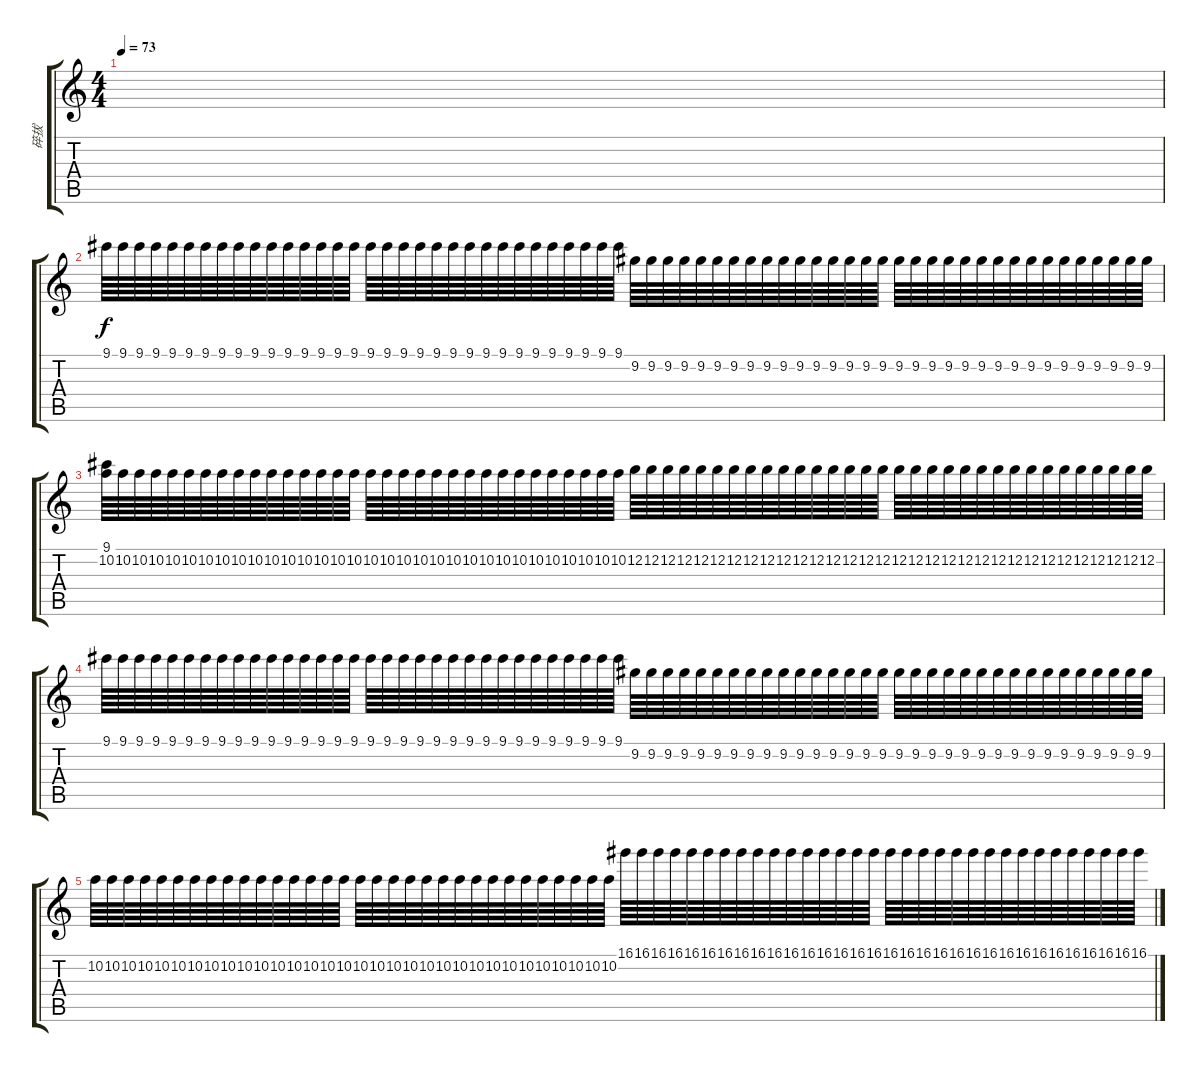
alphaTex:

\track ("碎拔" "碎拔") {instrument acousticguitarsteel}
\staff {score tabs}
\tuning (E4 B3 G3 D3 A2 E2) {hide}
\ts (4 4)
\tempo 73
\clef g2
\ks c
|
9.1.64 9.1.64 9.1.64 9.1.64 9.1.64 9.1.64 9.1.64 9.1.64 9.1.64 9.1.64 9.1.64 9.1.64 9.1.64 9.1.64 9.1.64 9.1.64 9.1.64 9.1.64 9.1.64 9.1.64 9.1.64 9.1.64 9.1.64 9.1.64 9.1.64 9.1.64 9.1.64 9.1.64 9.1.64 9.1.64 9.1.64 9.1.64 9.2.64 9.2.64 9.2.64 9.2.64 9.2.64 9.2.64 9.2.64 9.2.64 9.2.64 9.2.64 9.2.64 9.2.64 9.2.64 9.2.64 9.2.64 9.2.64 9.2.64 9.2.64 9.2.64 9.2.64 9.2.64 9.2.64 9.2.64 9.2.64 9.2.64 9.2.64 9.2.64 9.2.64 9.2.64 9.2.64 9.2.64 9.2.64 |
(9.1 10.2).64 10.2.64 10.2.64 10.2.64 10.2.64 10.2.64 10.2.64 10.2.64 10.2.64 10.2.64 10.2.64 10.2.64 10.2.64 10.2.64 10.2.64 10.2.64 10.2.64 10.2.64 10.2.64 10.2.64 10.2.64 10.2.64 10.2.64 10.2.64 10.2.64 10.2.64 10.2.64 10.2.64 10.2.64 10.2.64 10.2.64 10.2.64 12.2.64 12.2.64 12.2.64 12.2.64 12.2.64 12.2.64 12.2.64 12.2.64 12.2.64 12.2.64 12.2.64 12.2.64 12.2.64 12.2.64 12.2.64 12.2.64 12.2.64 12.2.64 12.2.64 12.2.64 12.2.64 12.2.64 12.2.64 12.2.64 12.2.64 12.2.64 12.2.64 12.2.64 12.2.64 12.2.64 12.2.64 12.2.64 |
9.1.64 9.1.64 9.1.64 9.1.64 9.1.64 9.1.64 9.1.64 9.1.64 9.1.64 9.1.64 9.1.64 9.1.64 9.1.64 9.1.64 9.1.64 9.1.64 9.1.64 9.1.64 9.1.64 9.1.64 9.1.64 9.1.64 9.1.64 9.1.64 9.1.64 9.1.64 9.1.64 9.1.64 9.1.64 9.1.64 9.1.64 9.1.64 9.2.64 9.2.64 9.2.64 9.2.64 9.2.64 9.2.64 9.2.64 9.2.64 9.2.64 9.2.64 9.2.64 9.2.64 9.2.64 9.2.64 9.2.64 9.2.64 9.2.64 9.2.64 9.2.64 9.2.64 9.2.64 9.2.64 9.2.64 9.2.64 9.2.64 9.2.64 9.2.64 9.2.64 9.2.64 9.2.64 9.2.64 9.2.64 |
10.2.64 10.2.64 10.2.64 10.2.64 10.2.64 10.2.64 10.2.64 10.2.64 10.2.64 10.2.64 10.2.64 10.2.64 10.2.64 10.2.64 10.2.64 10.2.64 10.2.64 10.2.64 10.2.64 10.2.64 10.2.64 10.2.64 10.2.64 10.2.64 10.2.64 10.2.64 10.2.64 10.2.64 10.2.64 10.2.64 10.2.64 10.2.64 16.1.64 16.1.64 16.1.64 16.1.64 16.1.64 16.1.64 16.1.64 16.1.64 16.1.64 16.1.64 16.1.64 16.1.64 16.1.64 16.1.64 16.1.64 16.1.64 16.1.64 16.1.64 16.1.64 16.1.64 16.1.64 16.1.64 16.1.64 16.1.64 16.1.64 16.1.64 16.1.64 16.1.64 16.1.64 16.1.64 16.1.64 16.1.64
